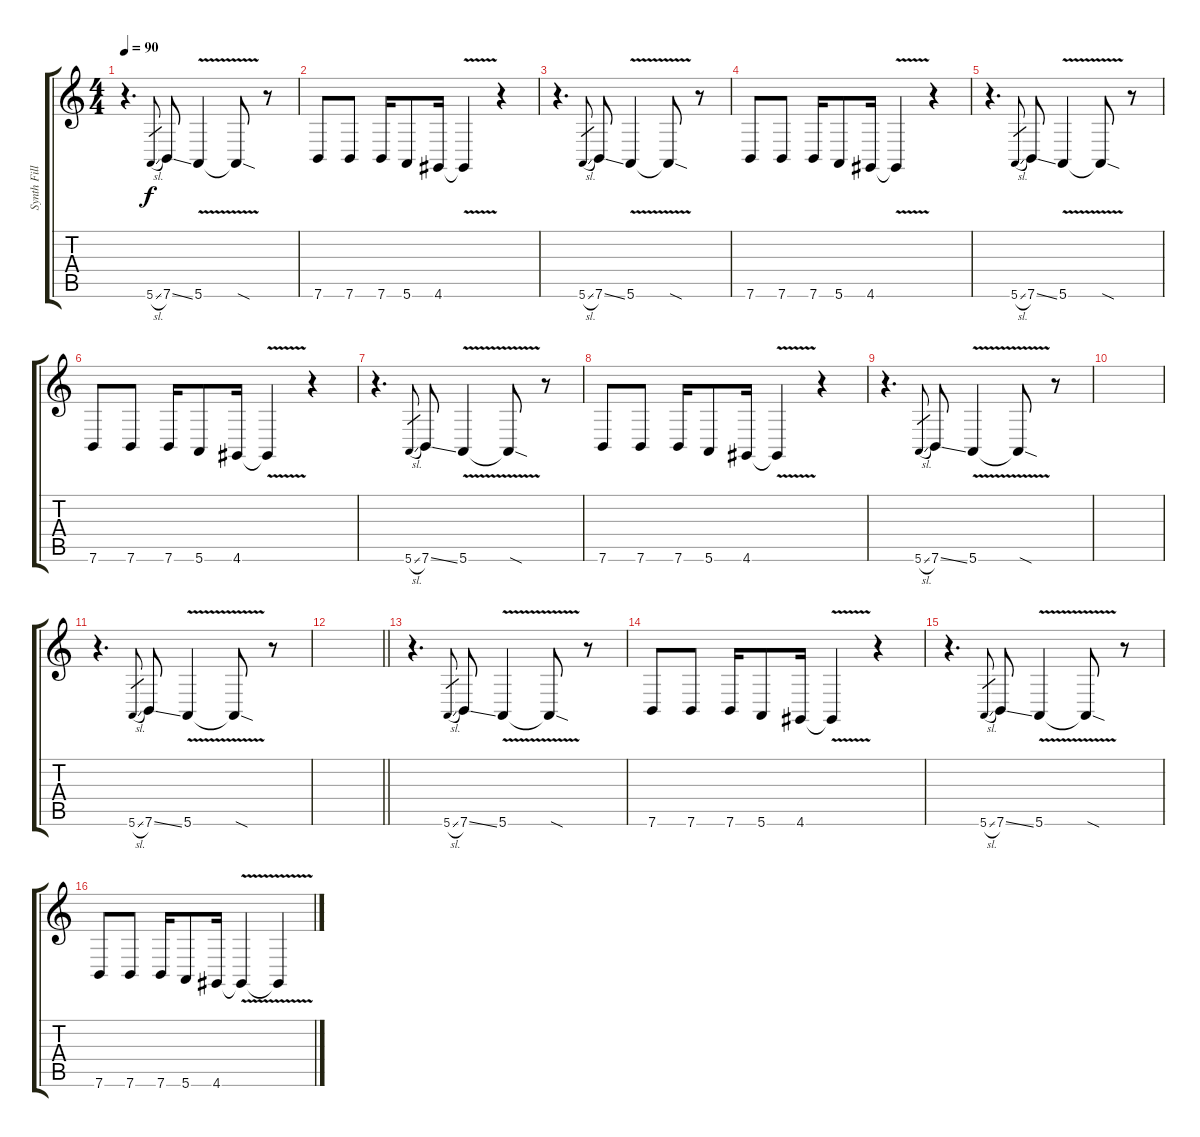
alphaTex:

\track ("Synth Fills" "Synth Fill") {instrument lead5charang}
\staff {score tabs}
\tuning (E4 B3 G3 D3 A2 E2) {hide}
\ts (4 4)
\tempo 90
\clef g2
\ks c
r.4{d dy f} 5.6{sl}.8{gr} 7.6{ss}.8 5.6{v}.4 5.6{sod t}.8 r.8 |
7.6.8 7.6.8 7.6.16 5.6.8 4.6.16 4.6{v t}.4 r.4 |
r.4{d} 5.6{sl}.8{gr} 7.6{ss}.8 5.6{v}.4 5.6{sod t}.8 r.8 |
7.6.8 7.6.8 7.6.16 5.6.8 4.6.16 4.6{v t}.4 r.4 |
r.4{d} 5.6{sl}.8{gr} 7.6{ss}.8 5.6{v}.4 5.6{sod t}.8 r.8 |
7.6.8 7.6.8 7.6.16 5.6.8 4.6.16 4.6{v t}.4 r.4 |
r.4{d} 5.6{sl}.8{gr} 7.6{ss}.8 5.6{v}.4 5.6{sod t}.8 r.8 |
7.6.8 7.6.8 7.6.16 5.6.8 4.6.16 4.6{v t}.4 r.4 |
r.4{d} 5.6{sl}.8{gr} 7.6{ss}.8 5.6{v}.4 5.6{sod t}.8 r.8 |
|
r.4{d} 5.6{sl}.8{gr} 7.6{ss}.8 5.6{v}.4 5.6{sod t}.8 r.8 |
\barLineRight lightlight
|
r.4{d} 5.6{sl}.8{gr} 7.6{ss}.8 5.6{v}.4 5.6{sod t}.8 r.8 |
7.6.8 7.6.8 7.6.16 5.6.8 4.6.16 4.6{v t}.4 r.4 |
r.4{d} 5.6{sl}.8{gr} 7.6{ss}.8 5.6{v}.4 5.6{sod t}.8 r.8 |
7.6.8 7.6.8 7.6.16 5.6.8 4.6.16 4.6{v t}.4 4.6{t}.4
